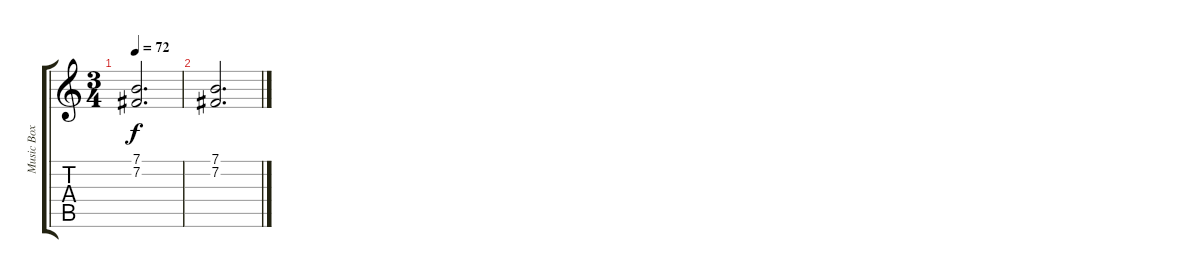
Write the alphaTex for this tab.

\track ("Music Box 1" "Music Box ") {instrument musicbox}
\staff {score tabs}
\tuning (E4 B3 G3 D3 A2 E2) {hide}
\ts (3 4)
\tempo 72
\clef g2
\ks c
(7.1 7.2).2{d dy f} |
(7.1 7.2).2{d}
